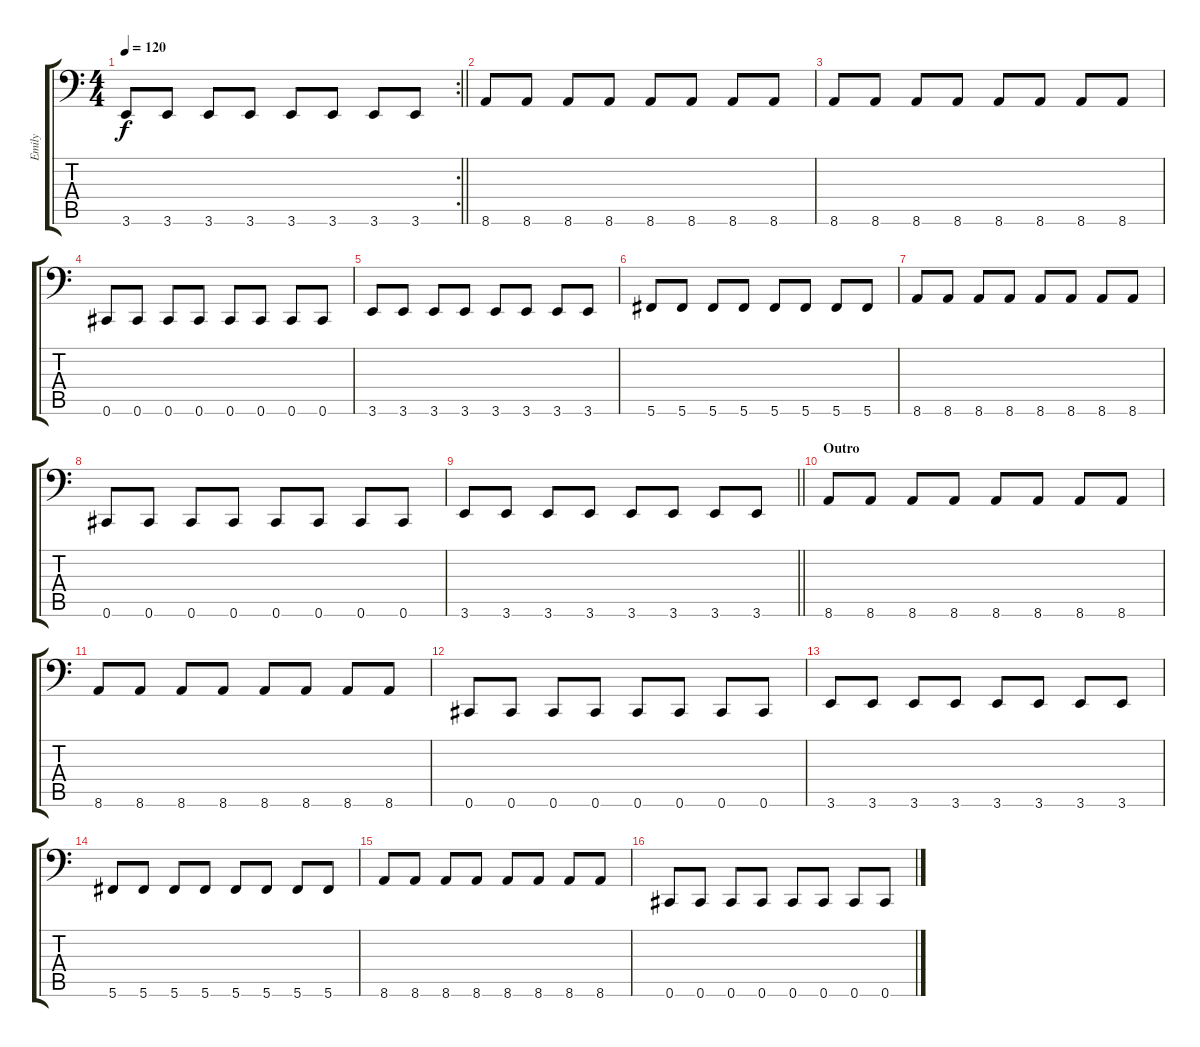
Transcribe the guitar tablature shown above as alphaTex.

\track ("Emily" "Emily") {instrument electricbasspick}
\staff {score tabs}
\tuning (Eb3 Bb2 Gb2 Db2 Ab1 Db1) {hide}
\rc 2
\ts (4 4)
\tempo 120
\clef f4
\barLineRight lightlight
\ks c
3.6.8{dy f} 3.6.8 3.6.8 3.6.8 3.6.8 3.6.8 3.6.8 3.6.8 |
8.6.8 8.6.8 8.6.8 8.6.8 8.6.8 8.6.8 8.6.8 8.6.8 |
8.6.8 8.6.8 8.6.8 8.6.8 8.6.8 8.6.8 8.6.8 8.6.8 |
0.6.8 0.6.8 0.6.8 0.6.8 0.6.8 0.6.8 0.6.8 0.6.8 |
3.6.8 3.6.8 3.6.8 3.6.8 3.6.8 3.6.8 3.6.8 3.6.8 |
5.6.8 5.6.8 5.6.8 5.6.8 5.6.8 5.6.8 5.6.8 5.6.8 |
8.6.8 8.6.8 8.6.8 8.6.8 8.6.8 8.6.8 8.6.8 8.6.8 |
0.6.8 0.6.8 0.6.8 0.6.8 0.6.8 0.6.8 0.6.8 0.6.8 |
\barLineRight lightlight
3.6.8 3.6.8 3.6.8 3.6.8 3.6.8 3.6.8 3.6.8 3.6.8 |
\section ("" "Outro")
8.6.8 8.6.8 8.6.8 8.6.8 8.6.8 8.6.8 8.6.8 8.6.8 |
8.6.8 8.6.8 8.6.8 8.6.8 8.6.8 8.6.8 8.6.8 8.6.8 |
0.6.8 0.6.8 0.6.8 0.6.8 0.6.8 0.6.8 0.6.8 0.6.8 |
3.6.8 3.6.8 3.6.8 3.6.8 3.6.8 3.6.8 3.6.8 3.6.8 |
5.6.8 5.6.8 5.6.8 5.6.8 5.6.8 5.6.8 5.6.8 5.6.8 |
8.6.8 8.6.8 8.6.8 8.6.8 8.6.8 8.6.8 8.6.8 8.6.8 |
0.6.8 0.6.8 0.6.8 0.6.8 0.6.8 0.6.8 0.6.8 0.6.8
